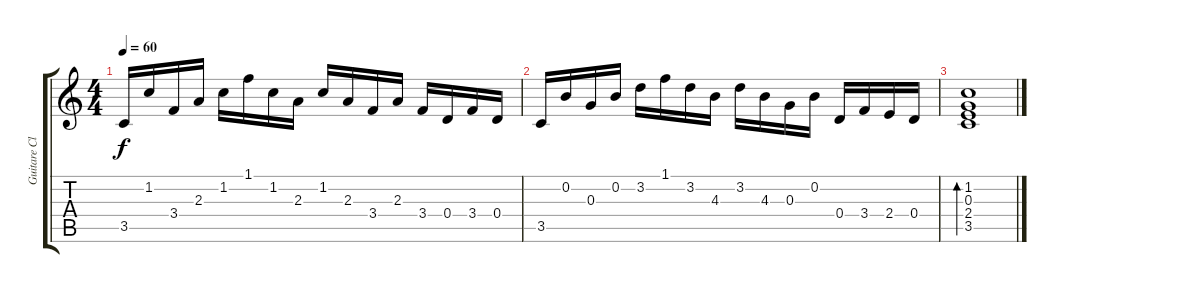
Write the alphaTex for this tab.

\track ("Guitare Classique" "Guitare Cl") {instrument acousticguitarnylon}
\staff {score tabs}
\tuning (E4 B3 G3 D3 A2 E2) {hide}
\ts (4 4)
\tempo 60
\clef g2
\ks c
3.5.16{dy f} 1.2.16 3.4.16 2.3.16 1.2.16 1.1.16 1.2.16 2.3.16 1.2.16 2.3.16 3.4.16 2.3.16 3.4.16 0.4.16 3.4.16 0.4.16 |
3.5.16 0.2.16 0.3.16 0.2.16 3.2.16 1.1.16 3.2.16 4.3.16 3.2.16 4.3.16 0.3.16 0.2.16 0.4.16 3.4.16 2.4.16 0.4.16 |
(1.2 0.3 2.4 3.5).1{bd 120}
